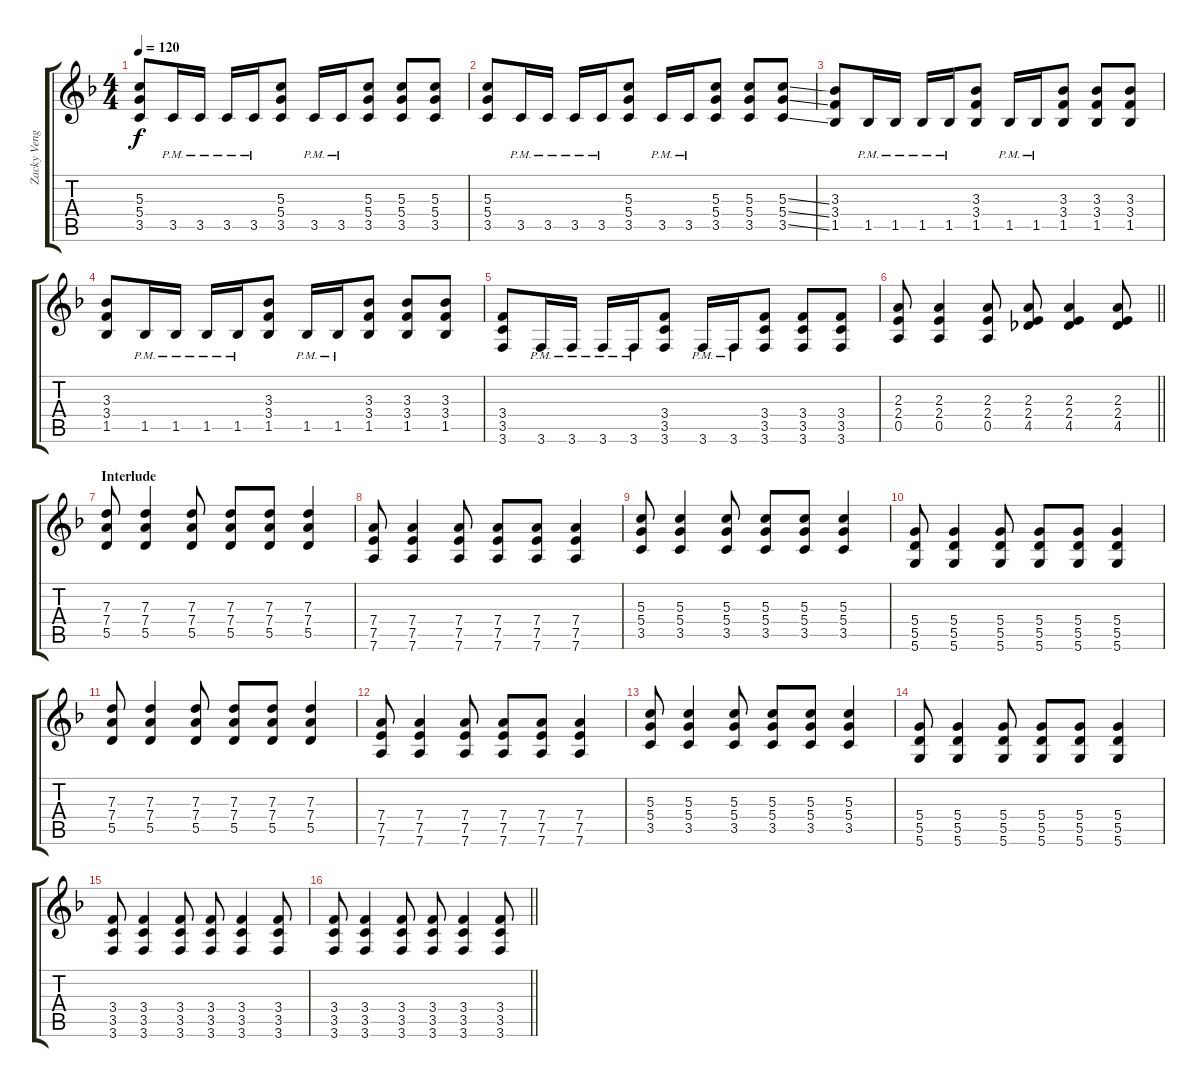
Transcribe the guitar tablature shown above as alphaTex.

\track ("Zacky Vengeance" "Zacky Veng") {instrument distortionguitar}
\staff {score tabs}
\tuning (E4 B3 G3 D3 A2 D2) {hide}
\ts (4 4)
\tempo 120
\clef g2
\ks f
(5.3 5.4 3.5).8{dy f} 3.5{pm}.16 3.5{pm}.16 3.5{pm}.16 3.5{pm}.16 (5.3 5.4 3.5).8 3.5{pm}.16 3.5{pm}.16 (5.3 5.4 3.5).8 (5.3 5.4 3.5).8 (5.3 5.4 3.5).8 |
(5.3 5.4 3.5).8 3.5{pm}.16 3.5{pm}.16 3.5{pm}.16 3.5{pm}.16 (5.3 5.4 3.5).8 3.5{pm}.16 3.5{pm}.16 (5.3 5.4 3.5).8 (5.3 5.4 3.5).8 (5.3{ss} 5.4{ss} 3.5{ss}).8 |
(3.3 3.4 1.5).8 1.5{pm}.16 1.5{pm}.16 1.5{pm}.16 1.5{pm}.16 (3.3 3.4 1.5).8 1.5{pm}.16 1.5{pm}.16 (3.3 3.4 1.5).8 (3.3 3.4 1.5).8 (3.3 3.4 1.5).8 |
(3.3 3.4 1.5).8 1.5{pm}.16 1.5{pm}.16 1.5{pm}.16 1.5{pm}.16 (3.3 3.4 1.5).8 1.5{pm}.16 1.5{pm}.16 (3.3 3.4 1.5).8 (3.3 3.4 1.5).8 (3.3 3.4 1.5).8 |
(3.4 3.5 3.6).8 3.6{pm}.16 3.6{pm}.16 3.6{pm}.16 3.6{pm}.16 (3.4 3.5 3.6).8 3.6{pm}.16 3.6{pm}.16 (3.4 3.5 3.6).8 (3.4 3.5 3.6).8 (3.4 3.5 3.6).8 |
\barLineRight lightlight
(2.3 2.4 0.5).8 (2.3 2.4 0.5).4 (2.3 2.4 0.5).8 (2.3 2.4 4.5).8 (2.3 2.4 4.5).4 (2.3 2.4 4.5).8 |
\section ("" "Interlude")
(7.3 7.4 5.5).8 (7.3 7.4 5.5).4 (7.3 7.4 5.5).8 (7.3 7.4 5.5).8 (7.3 7.4 5.5).8 (7.3 7.4 5.5).4 |
(7.4 7.5 7.6).8 (7.4 7.5 7.6).4 (7.4 7.5 7.6).8 (7.4 7.5 7.6).8 (7.4 7.5 7.6).8 (7.4 7.5 7.6).4 |
(5.3 5.4 3.5).8 (5.3 5.4 3.5).4 (5.3 5.4 3.5).8 (5.3 5.4 3.5).8 (5.3 5.4 3.5).8 (5.3 5.4 3.5).4 |
(5.4 5.5 5.6).8 (5.4 5.5 5.6).4 (5.4 5.5 5.6).8 (5.4 5.5 5.6).8 (5.4 5.5 5.6).8 (5.4 5.5 5.6).4 |
(7.3 7.4 5.5).8 (7.3 7.4 5.5).4 (7.3 7.4 5.5).8 (7.3 7.4 5.5).8 (7.3 7.4 5.5).8 (7.3 7.4 5.5).4 |
(7.4 7.5 7.6).8 (7.4 7.5 7.6).4 (7.4 7.5 7.6).8 (7.4 7.5 7.6).8 (7.4 7.5 7.6).8 (7.4 7.5 7.6).4 |
(5.3 5.4 3.5).8 (5.3 5.4 3.5).4 (5.3 5.4 3.5).8 (5.3 5.4 3.5).8 (5.3 5.4 3.5).8 (5.3 5.4 3.5).4 |
(5.4 5.5 5.6).8 (5.4 5.5 5.6).4 (5.4 5.5 5.6).8 (5.4 5.5 5.6).8 (5.4 5.5 5.6).8 (5.4 5.5 5.6).4 |
(3.4 3.5 3.6).8 (3.4 3.5 3.6).4 (3.4 3.5 3.6).8 (3.4 3.5 3.6).8 (3.4 3.5 3.6).4 (3.4 3.5 3.6).8 |
\barLineRight lightlight
(3.4 3.5 3.6).8 (3.4 3.5 3.6).4 (3.4 3.5 3.6).8 (3.4 3.5 3.6).8 (3.4 3.5 3.6).4 (3.4 3.5 3.6).8
